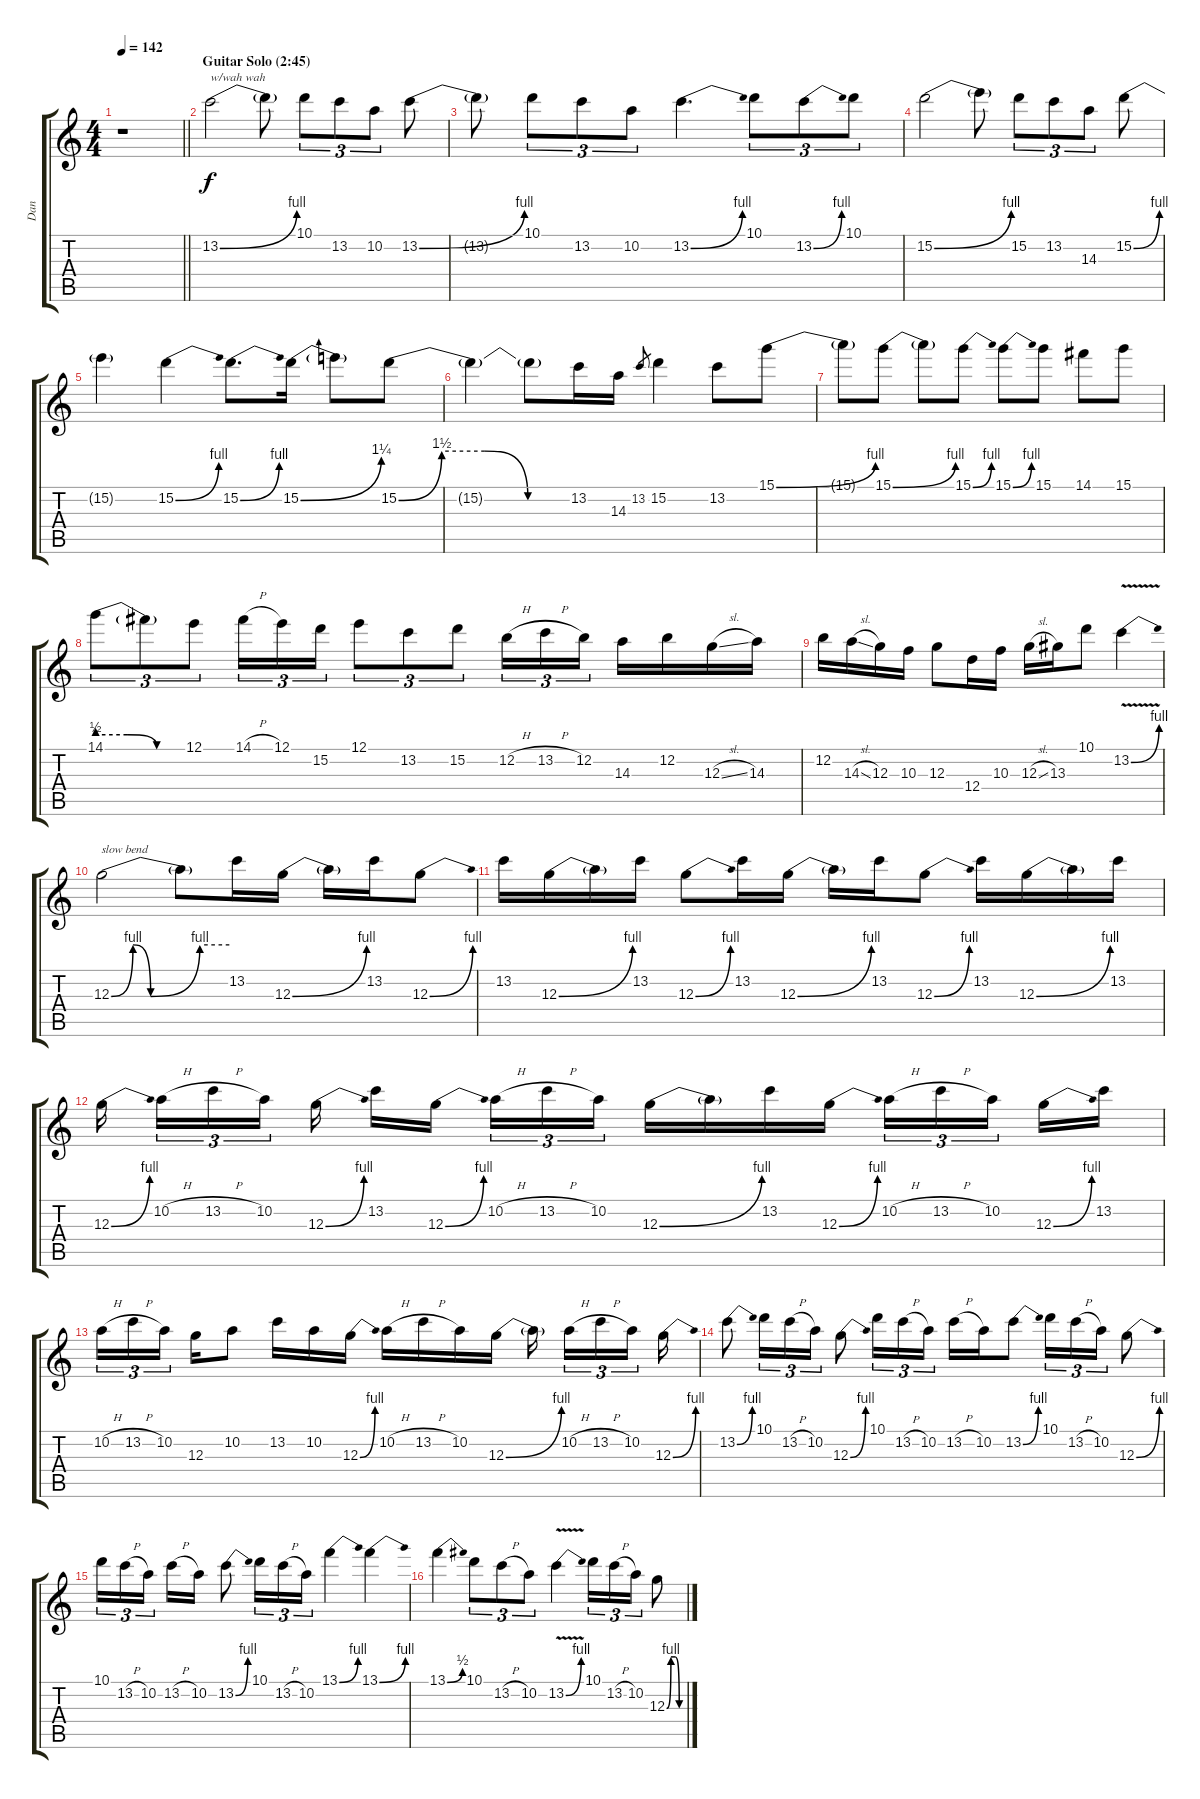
\track ("Dan" "Dan") {instrument distortionguitar}
\staff {score tabs}
\tuning (E4 B3 G3 D3 A2 D2) {hide}
\ts (4 4)
\tempo 142
\clef g2
\barLineRight lightlight
\ks c
r.1{dy mp balance 8} |
\section ("" "Guitar Solo (2:45)")
13.2{be (bend 0 0 60 4)}.2{txt "w/wah wah" dy f} 13.2{t}.8 10.1.8{tu (3 2)} 13.2.8{tu (3 2)} 10.2.8{tu (3 2)} 13.2{be (bend 0 0 60 4)}.8 |
13.2{t}.8 10.1.8{tu (3 2)} 13.2.8{tu (3 2)} 10.2.8{tu (3 2)} 13.2{be (bend 0 0 60 4)}.4{d} 10.1.8{tu (3 2)} 13.2{be (bend 0 0 60 4)}.8{tu (3 2)} 10.1.8{tu (3 2)} |
15.2{be (bend 0 0 60 4)}.2 15.2{t}.8 15.2.8{tu (3 2)} 13.2.8{tu (3 2)} 14.3.8{tu (3 2)} 15.2{be (bend 0 0 60 4)}.8 |
15.2{t}.4 15.2{be (bend 0 0 60 4)}.4 15.2{be (bend 0 0 60 4)}.8{d} 15.2{be (bend 0 0 60 5)}.16 15.2{t}.8 15.2{be (custom 0 0 15 6 30 6 45 0 60 0)}.8 |
15.2{t}.4 15.2{t}.8 13.2.16 14.3.16 13.2.8{gr} 15.2.4 13.2.8 15.1{be (bend 0 0 60 4)}.8 |
15.1{t}.8 15.1{be (bend 0 0 60 4)}.8 15.1{t}.8 15.1{be (bend 0 0 60 4)}.8 15.1{be (bend 0 0 60 4)}.8 15.1.8 14.1.8 15.1.8 |
14.1{be (custom 0 2 20 2 40 0 60 0)}.8{tu (3 2)} 14.1{t}.8{tu (3 2)} 12.1.8{tu (3 2)} 14.1{h}.16{tu (3 2)} 12.1.16{tu (3 2)} 15.2.16{tu (3 2)} 12.1.8{tu (3 2)} 13.2.8{tu (3 2)} 15.2.8{tu (3 2)} 12.2{h}.16{tu (3 2)} 13.2{h}.16{tu (3 2)} 12.2.16{tu (3 2)} 14.3.16 12.2.16 12.3{sl}.16 14.3.16 |
12.2.16 14.3{sl}.16 12.3.16 10.3.16 12.3.8 12.4.16 10.3.16 12.3{sl}.16 13.3.16 10.1.8 13.2{be (bend 0 0 60 4) v}.4 |
12.3{be (custom 0 0 11 4 20 0 45 4 60 4)}.2{txt "slow bend"} 12.3{t}.8 13.2.16 12.3{be (bend 0 0 60 4)}.16 12.3{t}.16 13.2.16 12.3{be (bend 0 0 60 4)}.8 |
13.2.16 12.3{be (bend 0 0 60 4)}.16 12.3{t}.16 13.2.16 12.3{be (bend 0 0 60 4)}.8 13.2.16 12.3{be (bend 0 0 60 4)}.16 12.3{t}.16 13.2.16 12.3{be (bend 0 0 60 4)}.8 13.2.16 12.3{be (bend 0 0 60 4)}.16 12.3{t}.16 13.2.16 |
12.3{be (bend 0 0 60 4)}.16{beam splitsecondary} 10.2{h}.16{tu (3 2)} 13.2{h}.16{tu (3 2)} 10.2.16{tu (3 2) beam splitsecondary} 12.3{be (bend 0 0 60 4)}.16 13.2.16 12.3{be (bend 0 0 60 4)}.16{beam splitsecondary} 10.2{h}.16{tu (3 2)} 13.2{h}.16{tu (3 2)} 10.2.16{tu (3 2)} 12.3{be (bend 0 0 60 4)}.16 12.3{t}.16 13.2.16 12.3{be (bend 0 0 60 4)}.16 10.2{h}.16{tu (3 2)} 13.2{h}.16{tu (3 2)} 10.2.16{tu (3 2) beam splitsecondary} 12.3{be (bend 0 0 60 4)}.16 13.2.16 |
10.2{h}.16{tu (3 2)} 13.2{h}.16{tu (3 2)} 10.2.16{tu (3 2) beam splitsecondary} 12.3.16 10.2.8 13.2.16 10.2.16 12.3{be (bend 0 0 60 4)}.16 10.2{h}.16 13.2{h}.16 10.2.16 12.3{be (bend 0 0 60 4)}.16 12.3{t}.16{beam splitsecondary} 10.2{h}.16{tu (3 2)} 13.2{h}.16{tu (3 2)} 10.2.16{tu (3 2) beam splitsecondary} 12.3{be (bend 0 0 60 4)}.16 |
13.2{be (bend 0 0 60 4)}.8 10.1.16{tu (3 2)} 13.2{h}.16{tu (3 2)} 10.2.16{tu (3 2)} 12.3{be (bend 0 0 60 4)}.8 10.1.16{tu (3 2)} 13.2{h}.16{tu (3 2)} 10.2.16{tu (3 2)} 13.2{h}.16 10.2.16 13.2{be (bend 0 0 60 4)}.8 10.1.16{tu (3 2)} 13.2{h}.16{tu (3 2)} 10.2.16{tu (3 2)} 12.3{be (bend 0 0 60 4)}.8 |
10.1.16{tu (3 2)} 13.2{h}.16{tu (3 2)} 10.2.16{tu (3 2) beam splitsecondary} 13.2{h}.16 10.2.16 13.2{be (bend 0 0 60 4)}.8 10.1.16{tu (3 2)} 13.2{h}.16{tu (3 2)} 10.2.16{tu (3 2)} 13.1{be (bend 0 0 60 4)}.4 13.1{be (bend 0 0 60 4)}.4 |
13.1{be (bend 0 0 60 2)}.4 10.1.8{tu (3 2)} 13.2{h}.8{tu (3 2)} 10.2.8{tu (3 2)} 13.2{be (bend 0 0 60 4) v}.4 10.1.16{tu (3 2)} 13.2{h}.16{tu (3 2)} 10.2.16{tu (3 2)} 12.3{be (custom 0 0 15 4 30 4 45 0 60 0)}.8
